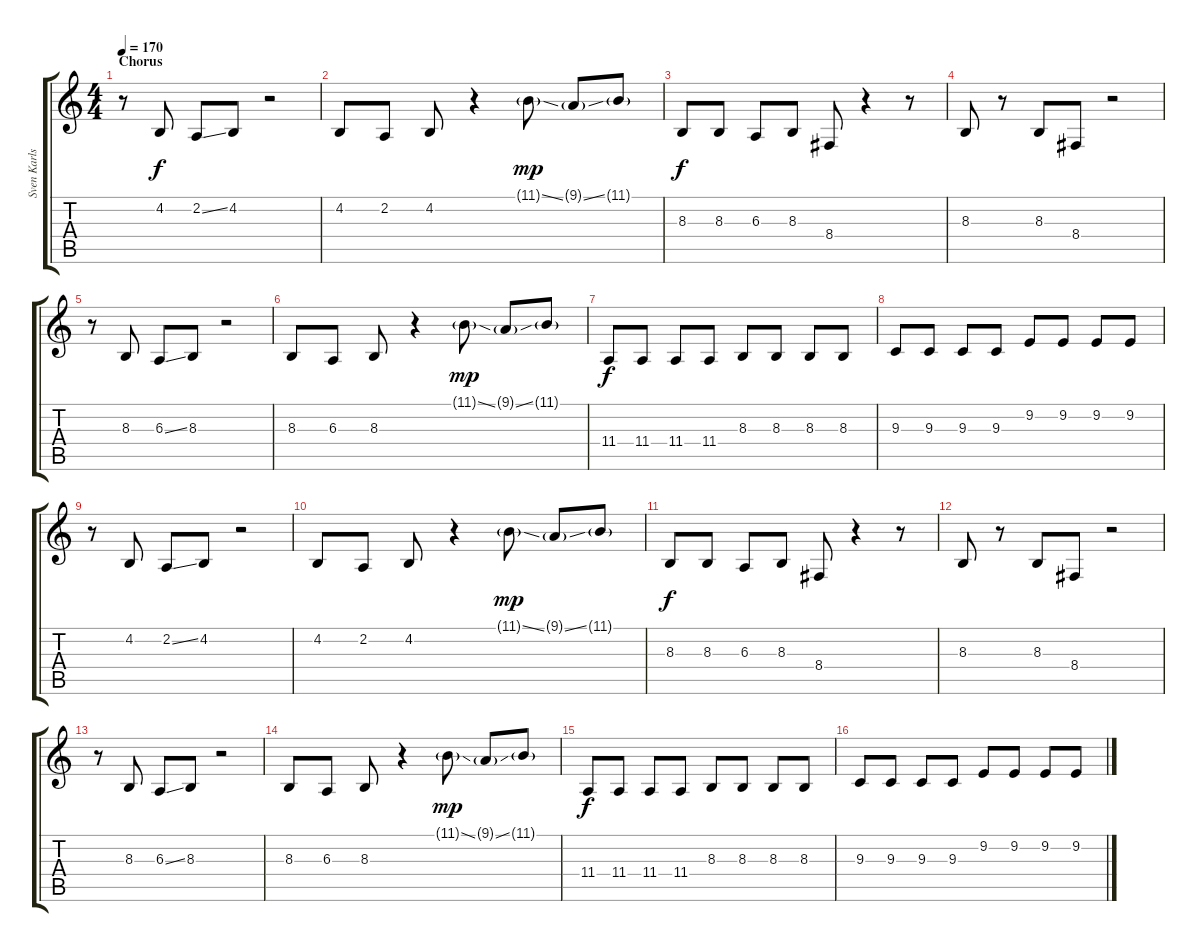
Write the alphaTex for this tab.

\track ("Sven Karlsson -Keyboards-" "Sven Karls") {instrument oboe}
\staff {score tabs}
\tuning (C4 G3 Eb3 Bb2 F2 C2) {hide}
\ts (4 4)
\section ("" "Chorus")
\tempo 170
\clef g2
\ks c
r.8{dy f} 4.2.8 2.2{ss}.8 4.2.8 r.2 |
4.2.8 2.2.8 4.2.8 r.4 11.1{ss g}.8{dy mp} 9.1{ss g}.8 11.1{g}.8 |
8.3.8{dy f} 8.3.8 6.3.8 8.3.8 8.4.8 r.4 r.8 |
8.3.8 r.8 8.3.8 8.4.8 r.2 |
r.8 8.3.8 6.3{ss}.8 8.3.8 r.2 |
8.3.8 6.3.8 8.3.8 r.4 11.1{ss g}.8{dy mp} 9.1{ss g}.8 11.1{g}.8 |
11.4.8{dy f} 11.4.8 11.4.8 11.4.8 8.3.8 8.3.8 8.3.8 8.3.8 |
9.3.8 9.3.8 9.3.8 9.3.8 9.2.8 9.2.8 9.2.8 9.2.8 |
r.8 4.2.8 2.2{ss}.8 4.2.8 r.2 |
4.2.8 2.2.8 4.2.8 r.4 11.1{ss g}.8{dy mp} 9.1{ss g}.8 11.1{g}.8 |
8.3.8{dy f} 8.3.8 6.3.8 8.3.8 8.4.8 r.4 r.8 |
8.3.8 r.8 8.3.8 8.4.8 r.2 |
r.8 8.3.8 6.3{ss}.8 8.3.8 r.2 |
8.3.8 6.3.8 8.3.8 r.4 11.1{ss g}.8{dy mp} 9.1{ss g}.8 11.1{g}.8 |
11.4.8{dy f} 11.4.8 11.4.8 11.4.8 8.3.8 8.3.8 8.3.8 8.3.8 |
9.3.8 9.3.8 9.3.8 9.3.8 9.2.8 9.2.8 9.2.8 9.2.8
